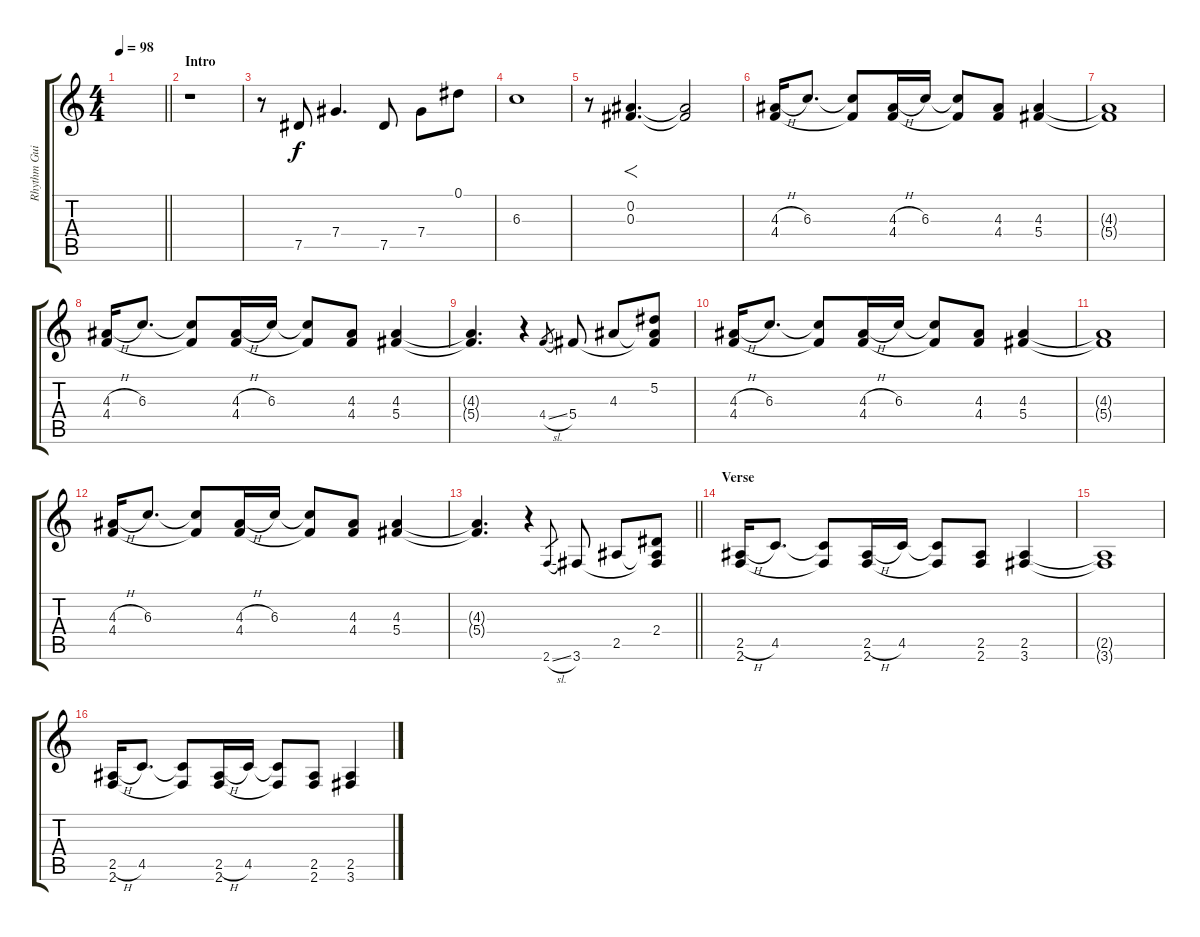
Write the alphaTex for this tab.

\track ("Rhythm Guitar" "Rhythm Gui") {instrument overdrivenguitar}
\staff {score tabs}
\tuning (Eb4 Bb3 Gb3 Db3 Ab2 Eb2) {hide}
\ts (4 4)
\tempo 98
\clef g2
\barLineRight lightlight
\ks c
|
\section ("" "Intro")
r.1 |
r.8 7.5.8 7.4.4{d} 7.5.8 7.4.8 0.1.8 |
6.3.1 |
r.8 (0.2 0.3).4{f d} (0.2{t} 0.3{t}).2 |
(4.3{h} 4.4).16 6.3.8{d} (6.3{t} 4.4{t}).8 (4.3{h} 4.4).16 6.3.16 (6.3{t} 4.4{t}).8 (4.3 4.4).8 (4.3 5.4).4 |
(4.3{t} 5.4{t}).1 |
(4.3{h} 4.4).16 6.3.8{d} (6.3{t} 4.4{t}).8 (4.3{h} 4.4).16 6.3.16 (6.3{t} 4.4{t}).8 (4.3 4.4).8 (4.3 5.4).4 |
(4.3{t} 5.4{t}).4{d} r.4 4.4{sl}.8{gr} 5.4.8 4.3.8 (5.2 4.3{t} 5.4{t}).8 |
(4.3{h} 4.4).16 6.3.8{d} (6.3{t} 4.4{t}).8 (4.3{h} 4.4).16 6.3.16 (6.3{t} 4.4{t}).8 (4.3 4.4).8 (4.3 5.4).4 |
(4.3{t} 5.4{t}).1 |
(4.3{h} 4.4).16 6.3.8{d} (6.3{t} 4.4{t}).8 (4.3{h} 4.4).16 6.3.16 (6.3{t} 4.4{t}).8 (4.3 4.4).8 (4.3 5.4).4 |
\barLineRight lightlight
(4.3{t} 5.4{t}).4{d} r.4 2.6{sl}.8{gr} 3.6.8 2.5.8 (2.4 2.5{t} 3.6{t}).8 |
\section ("" "Verse")
(2.5{h} 2.6).16 4.5.8{d} (4.5{t} 2.6{t}).8 (2.5{h} 2.6).16 4.5.16 (4.5{t} 2.6{t}).8 (2.5 2.6).8 (2.5 3.6).4 |
(2.5{t} 3.6{t}).1 |
(2.5{h} 2.6).16 4.5.8{d} (4.5{t} 2.6{t}).8 (2.5{h} 2.6).16 4.5.16 (4.5{t} 2.6{t}).8 (2.5 2.6).8 (2.5 3.6).4
